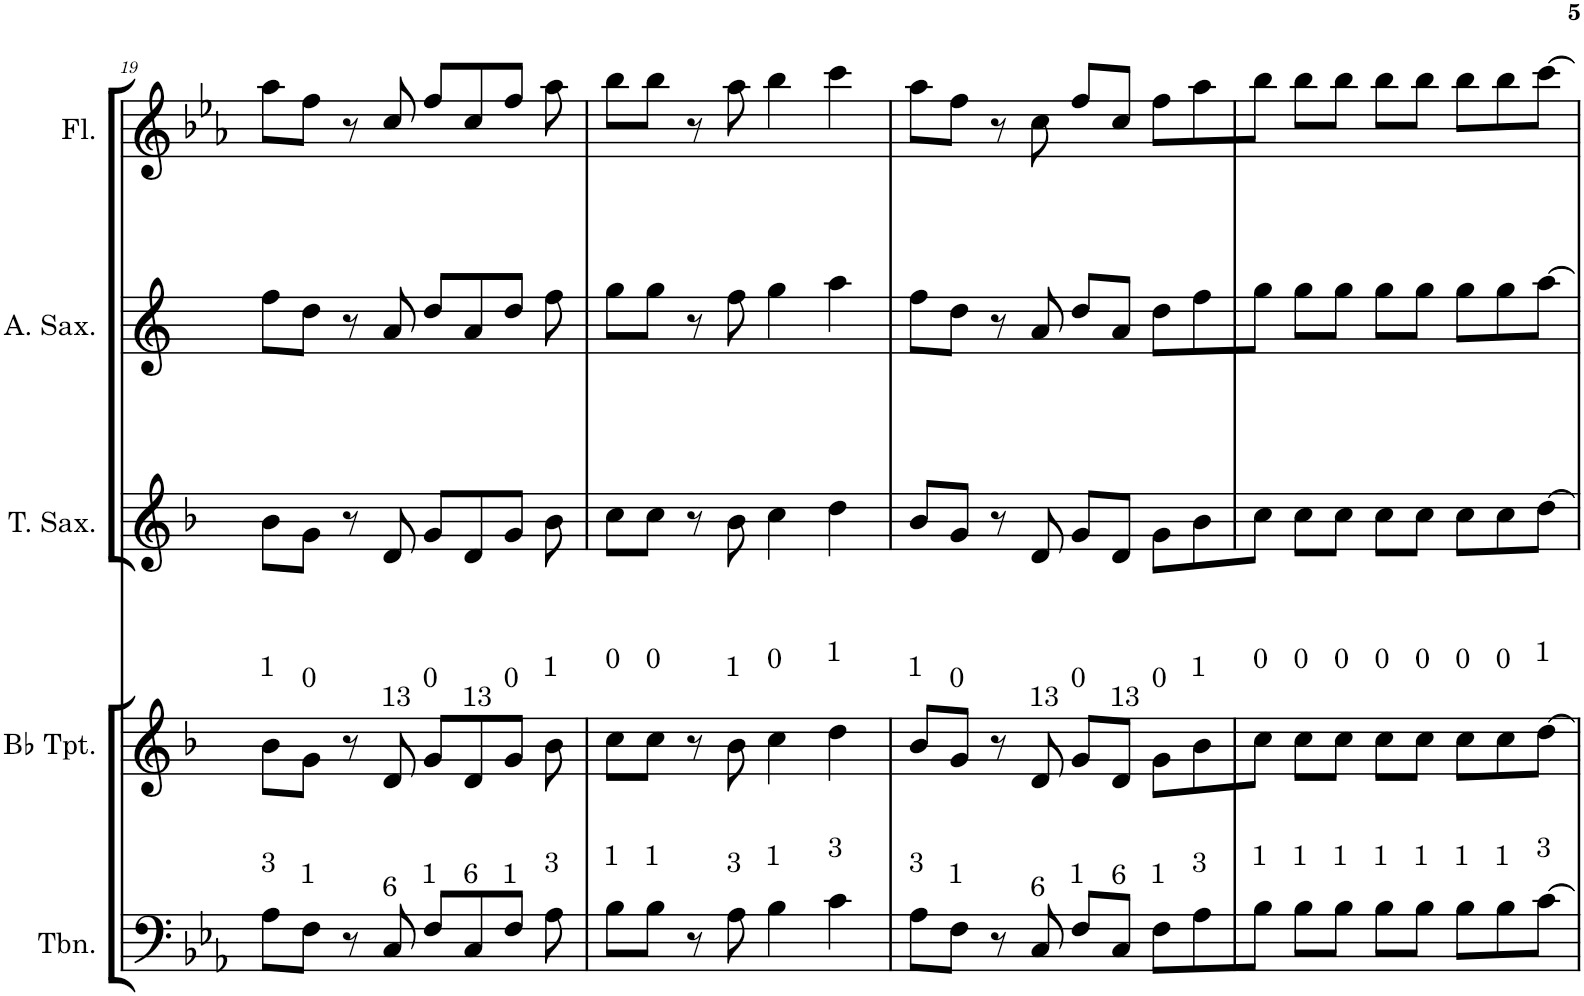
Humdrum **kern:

**kern	**kern	**kern	**kern	**kern
*part5	*part4	*part3	*part2	*part1
*staff5	*staff4	*staff3	*staff2	*staff1
*I"Trombone	*I"Bb Trumpet	*I"Tenor Saxophone	*I"Alto Saxophone	*I"Flute
*I'Tbn.	*I'Bb Tpt.	*I'T. Sax.	*I'A. Sax.	*I'Fl.
!!LO:PB:g=z
*clefF4	*clefG2	*clefG2	*clefG2	*clefG2
*	*Trd1c2	*Trd8c14	*Trd5c9	*
*k[b-e-a-]	*k[b-]	*k[b-]	*k[]	*k[b-e-a-]
*M4/4	*M4/4	*M4/4	*M4/4	*M4/4
=19	=19	=19	=19	=19
!	!LO:TX:a:t=1	!	!	!
!LO:TX:a:t=3	!	!	!	!
8A-\L	8b-\L	8b-\L	8ff\L	8aa-\L
!	!LO:TX:a:t=0	!	!	!
!LO:TX:a:t=1	!	!	!	!
8F\J	8g\J	8g\J	8dd\J	8ff\J
8r	8r	8r	8r	8r
!	!LO:TX:a:t=13	!	!	!
!LO:TX:a:t=6	!	!	!	!
8C/	8d/	8d/	8a/	8cc/
!	!LO:TX:a:t=0	!	!	!
!LO:TX:a:t=1	!	!	!	!
8F/L	8g/L	8g/L	8dd/L	8ff/L
!	!LO:TX:a:t=13	!	!	!
!LO:TX:a:t=6	!	!	!	!
8C/	8d/	8d/	8a/	8cc/
!	!LO:TX:a:t=0	!	!	!
!LO:TX:a:t=1	!	!	!	!
8F/J	8g/J	8g/J	8dd/J	8ff/J
!	!LO:TX:a:t=1	!	!	!
!LO:TX:a:t=3	!	!	!	!
8A-\	8b-\	8b-\	8ff\	8aa-\
=20	=20	=20	=20	=20
!	!LO:TX:a:t=0	!	!	!
!LO:TX:a:t=1	!	!	!	!
8B-\L	8cc\L	8cc\L	8gg\L	8bb-\L
!	!LO:TX:a:t=0	!	!	!
!LO:TX:a:t=1	!	!	!	!
8B-\J	8cc\J	8cc\J	8gg\J	8bb-\J
8r	8r	8r	8r	8r
!	!LO:TX:a:t=1	!	!	!
!LO:TX:a:t=3	!	!	!	!
8A-\	8b-\	8b-\	8ff\	8aa-\
!	!LO:TX:a:t=0	!	!	!
!LO:TX:a:t=1	!	!	!	!
4B-\	4cc\	4cc\	4gg\	4bb-\
!	!LO:TX:a:t=1	!	!	!
!LO:TX:a:t=3	!	!	!	!
4c\	4dd\	4dd\	4aa\	4ccc\
=21	=21	=21	=21	=21
!	!LO:TX:a:t=1	!	!	!
!LO:TX:a:t=3	!	!	!	!
8A-\L	8b-/L	8b-/L	8ff\L	8aa-\L
!	!LO:TX:a:t=0	!	!	!
!LO:TX:a:t=1	!	!	!	!
8F\J	8g/J	8g/J	8dd\J	8ff\J
8r	8r	8r	8r	8r
!	!LO:TX:a:t=13	!	!	!
!LO:TX:a:t=6	!	!	!	!
8C/	8d/	8d/	8a/	8cc\
!	!LO:TX:a:t=0	!	!	!
!LO:TX:a:t=1	!	!	!	!
8F/L	8g/L	8g/L	8dd/L	8ff/L
!	!LO:TX:a:t=13	!	!	!
!LO:TX:a:t=6	!	!	!	!
8C/J	8d/J	8d/J	8a/J	8cc/J
!	!LO:TX:a:t=0	!	!	!
!LO:TX:a:t=1	!	!	!	!
8F\L	8g\L	8g\L	8dd\L	8ff\L
!	!LO:TX:a:t=1	!	!	!
!LO:TX:a:t=3	!	!	!	!
8A-\	8b-\	8b-\	8ff\	8aa-\
=22	=22	=22	=22	=22
!	!LO:TX:a:t=0	!	!	!
!LO:TX:a:t=1	!	!	!	!
8B-\J	8cc\J	8cc\J	8gg\J	8bb-\J
!	!LO:TX:a:t=0	!	!	!
!LO:TX:a:t=1	!	!	!	!
8B-\L	8cc\L	8cc\L	8gg\L	8bb-\L
!	!LO:TX:a:t=0	!	!	!
!LO:TX:a:t=1	!	!	!	!
8B-\J	8cc\J	8cc\J	8gg\J	8bb-\J
!	!LO:TX:a:t=0	!	!	!
!LO:TX:a:t=1	!	!	!	!
8B-\L	8cc\L	8cc\L	8gg\L	8bb-\L
!	!LO:TX:a:t=0	!	!	!
!LO:TX:a:t=1	!	!	!	!
8B-\J	8cc\J	8cc\J	8gg\J	8bb-\J
!	!LO:TX:a:t=0	!	!	!
!LO:TX:a:t=1	!	!	!	!
8B-\L	8cc\L	8cc\L	8gg\L	8bb-\L
!	!LO:TX:a:t=0	!	!	!
!LO:TX:a:t=1	!	!	!	!
8B-\	8cc\	8cc\	8gg\	8bb-\
!	!LO:TX:a:t=1	!	!	!
!LO:TX:a:t=3	!	!	!	!
[8c\J	[8dd\J	[8dd\J	[8aa\J	[8ccc\J
=	=	=	=	=
*-	*-	*-	*-	*-
